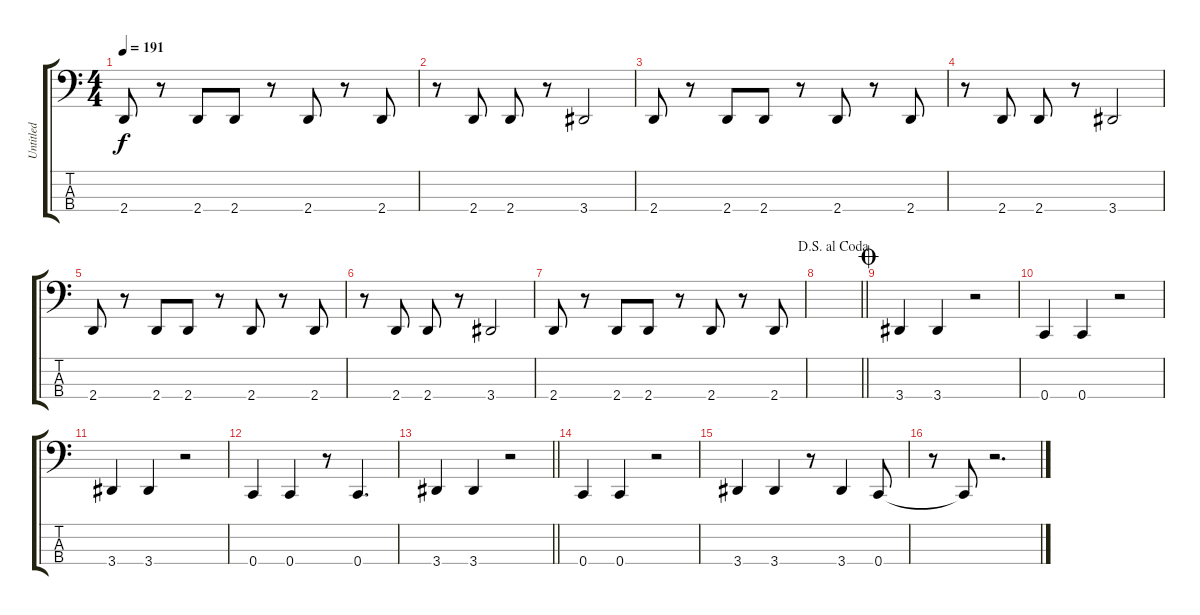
\track ("Untitled" "Untitled") {instrument electricbassfinger}
\staff {score tabs}
\tuning (Eb2 Bb1 F1 C1) {hide}
\ts (4 4)
\tempo 191
\clef f4
\ks c
2.4.8{dy f} r.8 2.4.8 2.4.8 r.8 2.4.8 r.8 2.4.8 |
r.8 2.4.8 2.4.8 r.8 3.4.2 |
2.4.8 r.8 2.4.8 2.4.8 r.8 2.4.8 r.8 2.4.8 |
r.8 2.4.8 2.4.8 r.8 3.4.2 |
2.4.8 r.8 2.4.8 2.4.8 r.8 2.4.8 r.8 2.4.8 |
r.8 2.4.8 2.4.8 r.8 3.4.2 |
2.4.8 r.8 2.4.8 2.4.8 r.8 2.4.8 r.8 2.4.8 |
\jump dalsegnoalcoda
\barLineRight lightlight
|
\jump coda
3.4.4 3.4.4 r.2 |
0.4.4 0.4.4 r.2 |
3.4.4 3.4.4 r.2 |
0.4.4 0.4.4 r.8 0.4.4{d} |
\barLineRight lightlight
3.4.4 3.4.4 r.2 |
0.4.4 0.4.4 r.2 |
3.4.4 3.4.4 r.8 3.4.4 0.4.8 |
r.8 0.4{t}.8 r.2{d}
